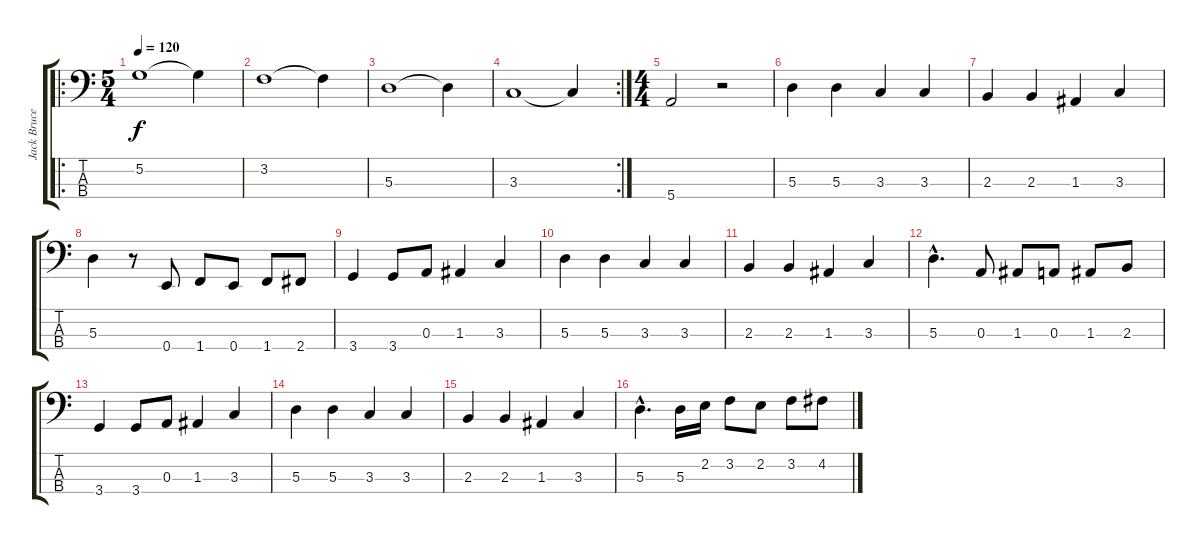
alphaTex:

\track ("Jack Bruce" "Jack Bruce") {instrument electricbassfinger}
\staff {score tabs}
\tuning (G2 D2 A1 E1) {hide}
\ro
\ts (5 4)
\tempo 120
\clef f4
\ks c
5.2.1{dy f volume 10 instrument acousticbass} 5.2{t}.4 |
3.2.1{volume 10 instrument acousticbass} 3.2{t}.4 |
5.3.1{volume 10 instrument acousticbass} 5.3{t}.4 |
\rc 2
3.3.1{volume 10 instrument acousticbass} 3.3{t}.4 |
\ts (4 4)
5.4.2 r.2 |
5.3.4{instrument electricbassfinger} 5.3.4 3.3.4 3.3.4 |
2.3.4 2.3.4 1.3.4 3.3.4 |
5.3.4 r.8 0.4.8 1.4.8 0.4.8 1.4.8 2.4.8 |
3.4.4 3.4.8 0.3.8 1.3.4 3.3.4 |
5.3.4 5.3.4 3.3.4 3.3.4 |
2.3.4 2.3.4 1.3.4 3.3.4 |
5.3{hac}.4{d} 0.3.8 1.3.8 0.3.8 1.3.8 2.3.8 |
3.4.4 3.4.8 0.3.8 1.3.4 3.3.4 |
5.3.4 5.3.4 3.3.4 3.3.4 |
2.3.4 2.3.4 1.3.4 3.3.4 |
5.3{hac}.4{d} 5.3.16 2.2.16 3.2.8 2.2.8 3.2.8 4.2.8
